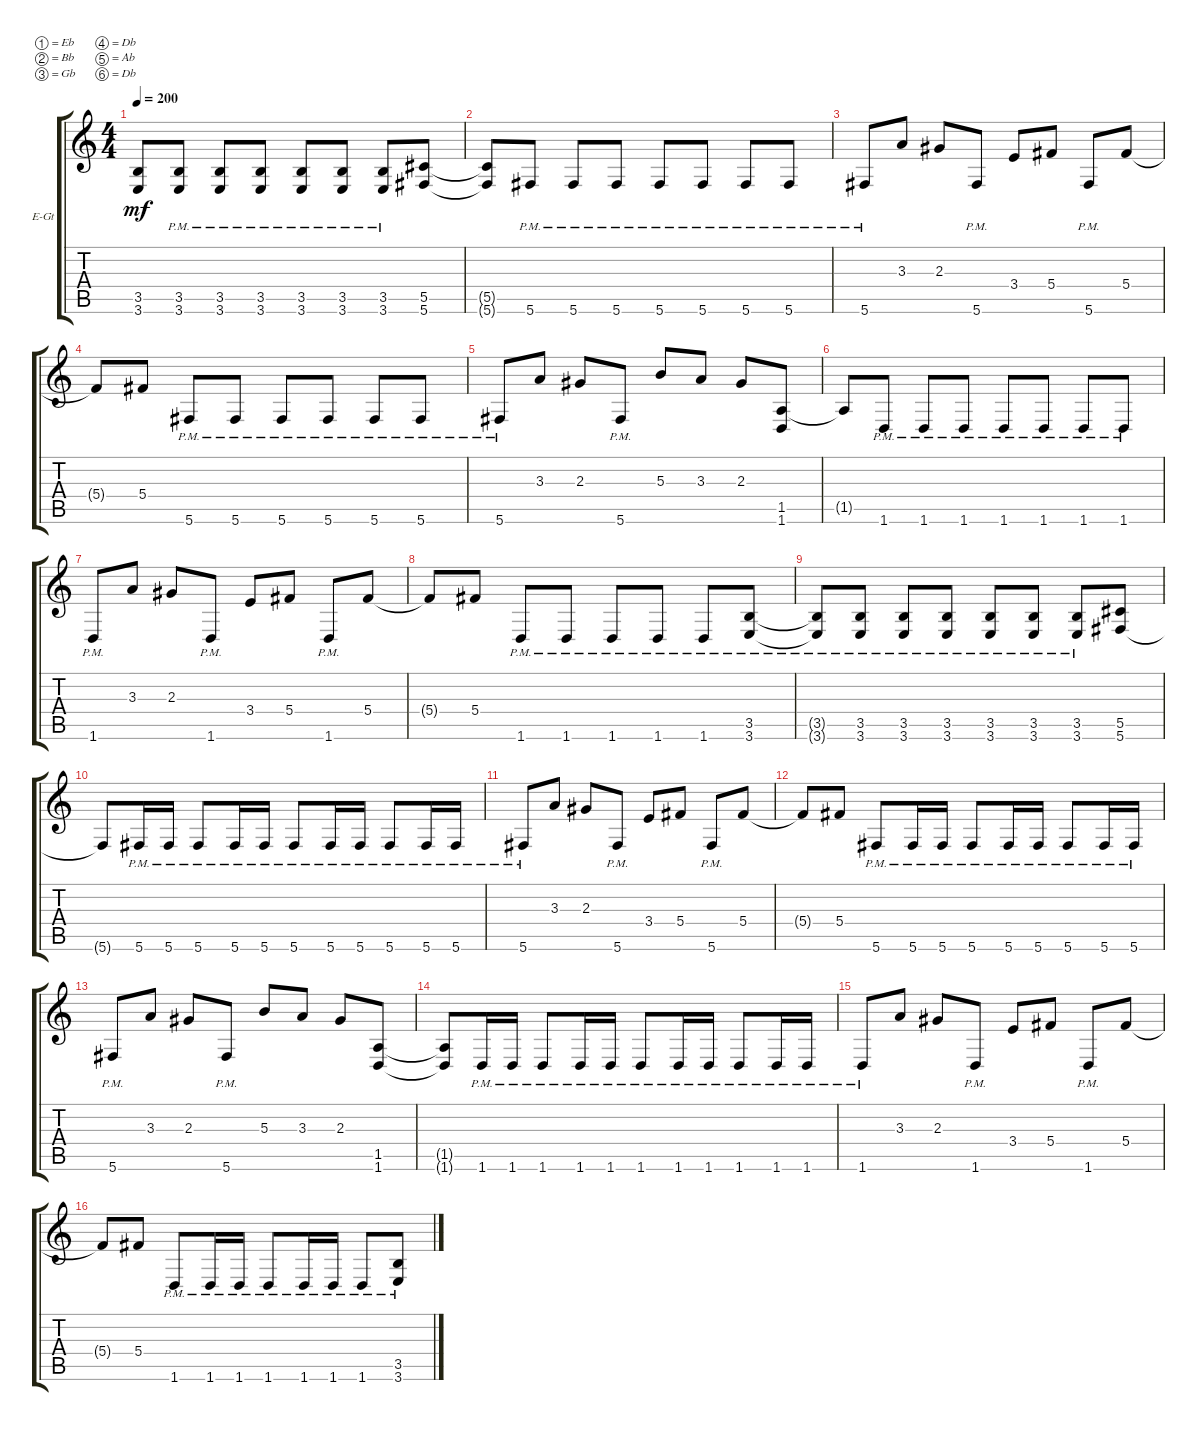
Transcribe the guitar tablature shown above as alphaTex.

\bracketExtendMode groupsimilarinstruments
\firstSystemTrackNameOrientation horizontal
\otherSystemsTrackNameOrientation horizontal
\track ("Rythym Guitar" "E-Gt") {instrument electricguitarclean}
\staff {score tabs}
\tuning (Eb4 Bb3 Gb3 Db3 Ab2 Db2)
\ts (4 4)
\tempo 200
\clef g2
\ks c
(3.6{t} 3.5{t}).8{dy mf} (3.6{pm} 3.5{pm}).8 (3.6{pm} 3.5{pm}).8 (3.6{pm} 3.5{pm}).8 (3.6{pm} 3.5{pm}).8 (3.6{pm} 3.5{pm}).8 (3.6{pm} 3.5{pm}).8 (5.6 5.5).8 |
(5.6{t} 5.5{t}).8 5.6{pm}.8 5.6{pm}.8 5.6{pm}.8 5.6{pm}.8 5.6{pm}.8 5.6{pm}.8 5.6{pm}.8 |
5.6{pm}.8 3.3.8 2.3.8 5.6{pm}.8 3.4.8 5.4.8 5.6{pm}.8 5.4.8 |
5.4{t}.8 5.4.8 5.6{pm}.8 5.6{pm}.8 5.6{pm}.8 5.6{pm}.8 5.6{pm}.8 5.6{pm}.8 |
5.6{pm}.8 3.3.8 2.3.8 5.6{pm}.8 5.3.8 3.3.8 2.3.8 (1.5 1.6).8 |
1.5{t}.8 1.6{pm}.8 1.6{pm}.8 1.6{pm}.8 1.6{pm}.8 1.6{pm}.8 1.6{pm}.8 1.6{pm}.8 |
1.6{pm}.8 3.3.8 2.3.8 1.6{pm}.8 3.4.8 5.4.8 1.6{pm}.8 5.4.8 |
5.4{t}.8 5.4.8 1.6{pm}.8 1.6{pm}.8 1.6{pm}.8 1.6{pm}.8 1.6{pm}.8 (3.6 3.5{pm}).8 |
(3.6{t} 3.5{pm t}).8 (3.6{pm} 3.5{pm}).8 (3.6{pm} 3.5{pm}).8 (3.6{pm} 3.5{pm}).8 (3.6{pm} 3.5{pm}).8 (3.6{pm} 3.5{pm}).8 (3.6{pm} 3.5{pm}).8 (5.6 5.5).8 |
5.6{t}.8 5.6{pm}.16 5.6{pm}.16 5.6{pm}.8 5.6{pm}.16 5.6{pm}.16 5.6{pm}.8 5.6{pm}.16 5.6{pm}.16 5.6{pm}.8 5.6{pm}.16 5.6{pm}.16 |
5.6{pm}.8 3.3.8 2.3.8 5.6{pm}.8 3.4.8 5.4.8 5.6{pm}.8 5.4.8 |
5.4{t}.8 5.4.8 5.6{pm}.8 5.6{pm}.16 5.6{pm}.16 5.6{pm}.8 5.6{pm}.16 5.6{pm}.16 5.6{pm}.8 5.6{pm}.16 5.6{pm}.16 |
5.6{pm}.8 3.3.8 2.3.8 5.6{pm}.8 5.3.8 3.3.8 2.3.8 (1.5 1.6).8 |
(1.5{t} 1.6{t}).8 1.6{pm}.16 1.6{pm}.16 1.6{pm}.8 1.6{pm}.16 1.6{pm}.16 1.6{pm}.8 1.6{pm}.16 1.6{pm}.16 1.6{pm}.8 1.6{pm}.16 1.6{pm}.16 |
1.6{pm}.8 3.3.8 2.3.8 1.6{pm}.8 3.4.8 5.4.8 1.6{pm}.8 5.4.8 |
5.4{t}.8 5.4.8 1.6{pm}.8 1.6{pm}.16 1.6{pm}.16 1.6{pm}.8 1.6{pm}.16 1.6{pm}.16 1.6{pm}.8 (3.6{pm} 3.5).8
